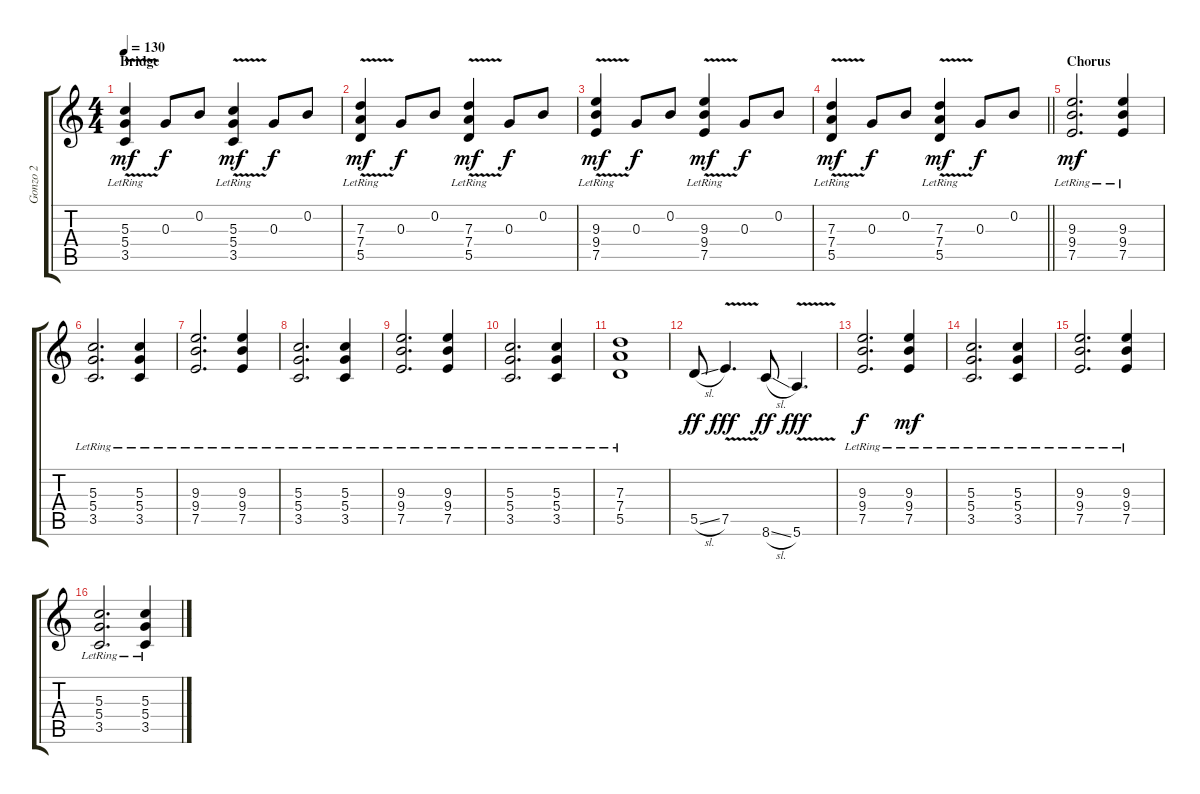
\track ("Gonzo 2" "Gonzo 2") {instrument overdrivenguitar}
\staff {score tabs}
\tuning (E4 B3 G3 D3 A2 E2) {hide}
\ts (4 4)
\section ("" "Bridge")
\tempo 130
\clef g2
\ks c
(5.3 5.4{lr} 3.5{v lr}).4{dy mf volume 8 instrument acousticguitarsteel} 0.3.8{dy f} 0.2.8 (5.3 5.4{lr} 3.5{v lr}).4{dy mf} 0.3.8{dy f} 0.2.8 |
(7.3 7.4{lr} 5.5{v lr}).4{dy mf} 0.3.8{dy f} 0.2.8 (7.3 7.4{lr} 5.5{v lr}).4{dy mf} 0.3.8{dy f} 0.2.8 |
(9.3 9.4{lr} 7.5{v lr}).4{dy mf} 0.3.8{dy f} 0.2.8 (9.3 9.4{lr} 7.5{v lr}).4{dy mf} 0.3.8{dy f} 0.2.8 |
\barLineRight lightlight
(7.3 7.4{lr} 5.5{v lr}).4{dy mf} 0.3.8{dy f} 0.2.8 (7.3 7.4{lr} 5.5{v lr}).4{dy mf} 0.3.8{dy f} 0.2.8 |
\section ("" "Chorus")
(9.3{lr} 9.4{lr} 7.5{lr}).2{d dy mf} (9.3{lr} 9.4{lr} 7.5{lr}).4 |
(5.3{lr} 5.4{lr} 3.5{lr}).2{d} (5.3{lr} 5.4{lr} 3.5{lr}).4 |
(9.3{lr} 9.4{lr} 7.5{lr}).2{d} (9.3{lr} 9.4{lr} 7.5{lr}).4 |
(5.3{lr} 5.4{lr} 3.5{lr}).2{d} (5.3{lr} 5.4{lr} 3.5{lr}).4 |
(9.3{lr} 9.4{lr} 7.5{lr}).2{d} (9.3{lr} 9.4{lr} 7.5{lr}).4 |
(5.3{lr} 5.4{lr} 3.5{lr}).2{d} (5.3{lr} 5.4{lr} 3.5{lr}).4 |
(7.3{lr} 7.4{lr} 5.5).1 |
5.5{sl}.8{dy ff volume 9} 7.5{v}.4{d dy fff} 8.6{sl}.8{dy ff} 5.6{v}.4{d dy fff} |
(9.3{lr} 9.4{lr} 7.5{lr}).2{d dy f volume 8} (9.3{lr} 9.4{lr} 7.5{lr}).4{dy mf} |
(5.3{lr} 5.4{lr} 3.5{lr}).2{d} (5.3{lr} 5.4{lr} 3.5{lr}).4 |
(9.3{lr} 9.4{lr} 7.5{lr}).2{d} (9.3{lr} 9.4{lr} 7.5{lr}).4 |
(5.3{lr} 5.4{lr} 3.5{lr}).2{d} (5.3{lr} 5.4{lr} 3.5{lr}).4
